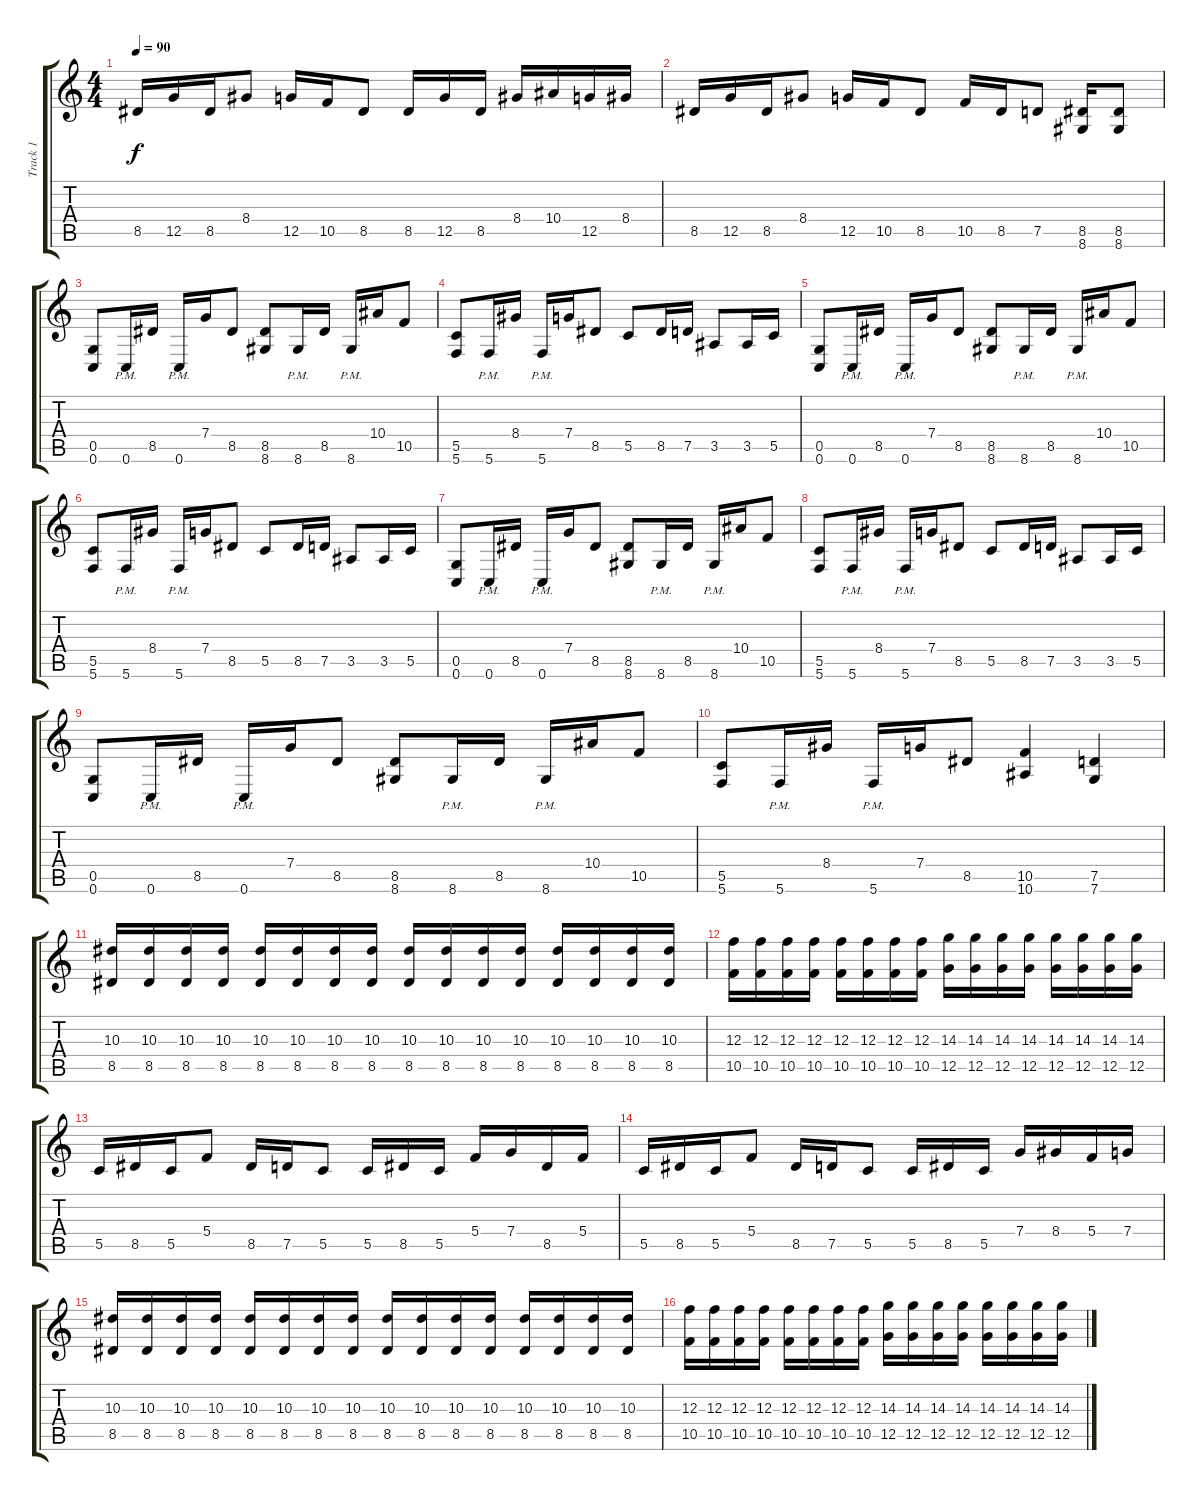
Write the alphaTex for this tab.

\track ("Track 1" "Track 1") {instrument distortionguitar}
\staff {score tabs}
\tuning (D4 A3 F3 C3 G2 C2) {hide}
\ts (4 4)
\tempo 90
\clef g2
\ks c
8.5.16{dy f} 12.5.16 8.5.16 8.4.8 12.5.16 10.5.16 8.5.8 8.5.16 12.5.16 8.5.16 8.4.16 10.4.16 12.5.16 8.4.16 |
8.5.16 12.5.16 8.5.16 8.4.8 12.5.16 10.5.16 8.5.8 10.5.16 8.5.16 7.5.8 (8.5 8.6).16 (8.5 8.6).8 |
(0.5 0.6).8 0.6{pm}.16 8.5.16 0.6{pm}.16 7.4.16 8.5.8 (8.5 8.6).8 8.6{pm}.16 8.5.16 8.6{pm}.16 10.4.16 10.5.8 |
(5.5 5.6).8 5.6{pm}.16 8.4.16 5.6{pm}.16 7.4.16 8.5.8 5.5.8 8.5.16 7.5.16 3.5.8 3.5.16 5.5.16 |
(0.5 0.6).8 0.6{pm}.16 8.5.16 0.6{pm}.16 7.4.16 8.5.8 (8.5 8.6).8 8.6{pm}.16 8.5.16 8.6{pm}.16 10.4.16 10.5.8 |
(5.5 5.6).8 5.6{pm}.16 8.4.16 5.6{pm}.16 7.4.16 8.5.8 5.5.8 8.5.16 7.5.16 3.5.8 3.5.16 5.5.16 |
(0.5 0.6).8 0.6{pm}.16 8.5.16 0.6{pm}.16 7.4.16 8.5.8 (8.5 8.6).8 8.6{pm}.16 8.5.16 8.6{pm}.16 10.4.16 10.5.8 |
(5.5 5.6).8 5.6{pm}.16 8.4.16 5.6{pm}.16 7.4.16 8.5.8 5.5.8 8.5.16 7.5.16 3.5.8 3.5.16 5.5.16 |
(0.5 0.6).8 0.6{pm}.16 8.5.16 0.6{pm}.16 7.4.16 8.5.8 (8.5 8.6).8 8.6{pm}.16 8.5.16 8.6{pm}.16 10.4.16 10.5.8 |
(5.5 5.6).8 5.6{pm}.16 8.4.16 5.6{pm}.16 7.4.16 8.5.8 (10.5 10.6).4 (7.5 7.6).4 |
(10.3 8.5).16 (10.3 8.5).16 (10.3 8.5).16 (10.3 8.5).16 (10.3 8.5).16 (10.3 8.5).16 (10.3 8.5).16 (10.3 8.5).16 (10.3 8.5).16 (10.3 8.5).16 (10.3 8.5).16 (10.3 8.5).16 (10.3 8.5).16 (10.3 8.5).16 (10.3 8.5).16 (10.3 8.5).16 |
(12.3 10.5).16 (12.3 10.5).16 (12.3 10.5).16 (12.3 10.5).16 (12.3 10.5).16 (12.3 10.5).16 (12.3 10.5).16 (12.3 10.5).16 (14.3 12.5).16 (14.3 12.5).16 (14.3 12.5).16 (14.3 12.5).16 (14.3 12.5).16 (14.3 12.5).16 (14.3 12.5).16 (14.3 12.5).16 |
5.5.16 8.5.16 5.5.16 5.4.8 8.5.16 7.5.16 5.5.8 5.5.16 8.5.16 5.5.16 5.4.16 7.4.16 8.5.16 5.4.16 |
5.5.16 8.5.16 5.5.16 5.4.8 8.5.16 7.5.16 5.5.8 5.5.16 8.5.16 5.5.16 7.4.16 8.4.16 5.4.16 7.4.16 |
(10.3 8.5).16 (10.3 8.5).16 (10.3 8.5).16 (10.3 8.5).16 (10.3 8.5).16 (10.3 8.5).16 (10.3 8.5).16 (10.3 8.5).16 (10.3 8.5).16 (10.3 8.5).16 (10.3 8.5).16 (10.3 8.5).16 (10.3 8.5).16 (10.3 8.5).16 (10.3 8.5).16 (10.3 8.5).16 |
(12.3 10.5).16 (12.3 10.5).16 (12.3 10.5).16 (12.3 10.5).16 (12.3 10.5).16 (12.3 10.5).16 (12.3 10.5).16 (12.3 10.5).16 (14.3 12.5).16 (14.3 12.5).16 (14.3 12.5).16 (14.3 12.5).16 (14.3 12.5).16 (14.3 12.5).16 (14.3 12.5).16 (14.3 12.5).16
